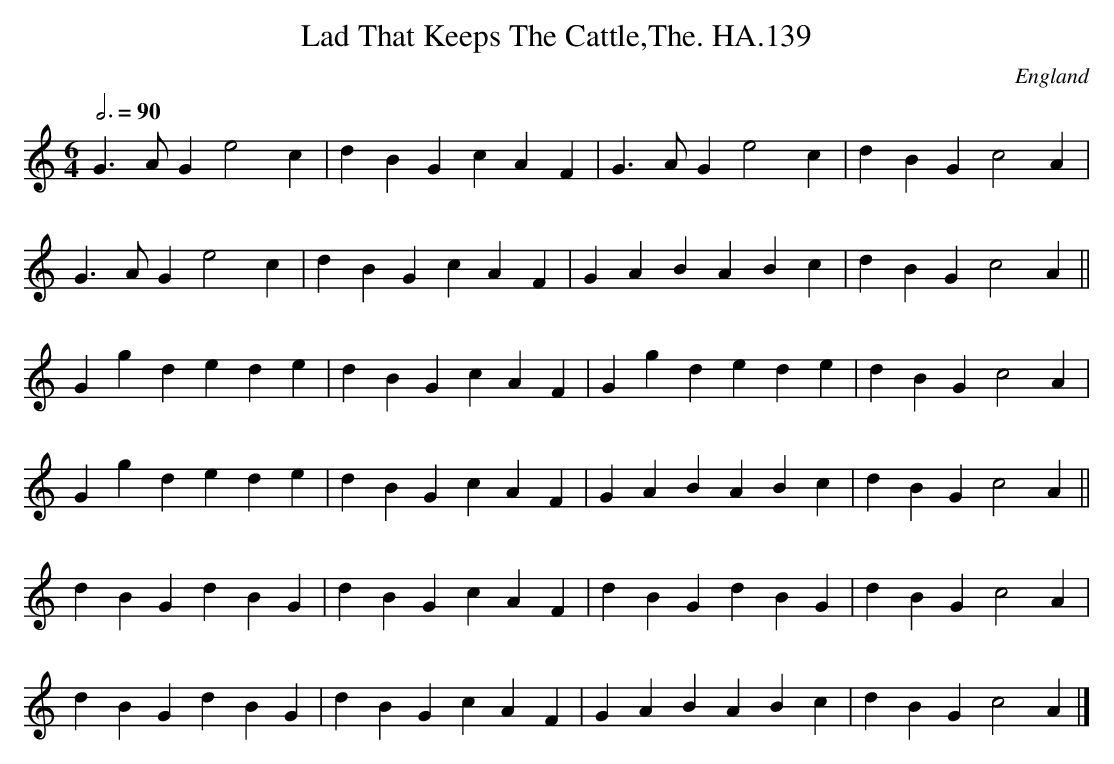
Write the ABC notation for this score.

X:1
T:Lad That Keeps The Cattle,The. HA.139
M:6/4
L:1/8
Q:3/4=90
O:England
K:C major
G3AG2e4c2|d2B2G2c2A2F2|G3AG2e4c2|d2B2G2c4A2|!
G3AG2e4c2|d2B2G2c2A2F2|G2A2B2A2B2c2|d2B2G2c4A2||!
G2g2d2e2d2e2|d2B2G2c2A2F2|G2g2d2e2d2e2|d2B2G2c4A2|!
G2g2d2e2d2e2|d2B2G2c2A2F2|G2A2B2A2B2c2|d2B2G2c4A2||!
d2B2G2d2B2G2|d2B2G2c2A2F2|d2B2G2d2B2G2|d2B2G2c4A2|!
d2B2G2d2B2G2|d2B2G2c2A2F2|G2A2B2A2B2c2|d2B2G2c4A2|]
